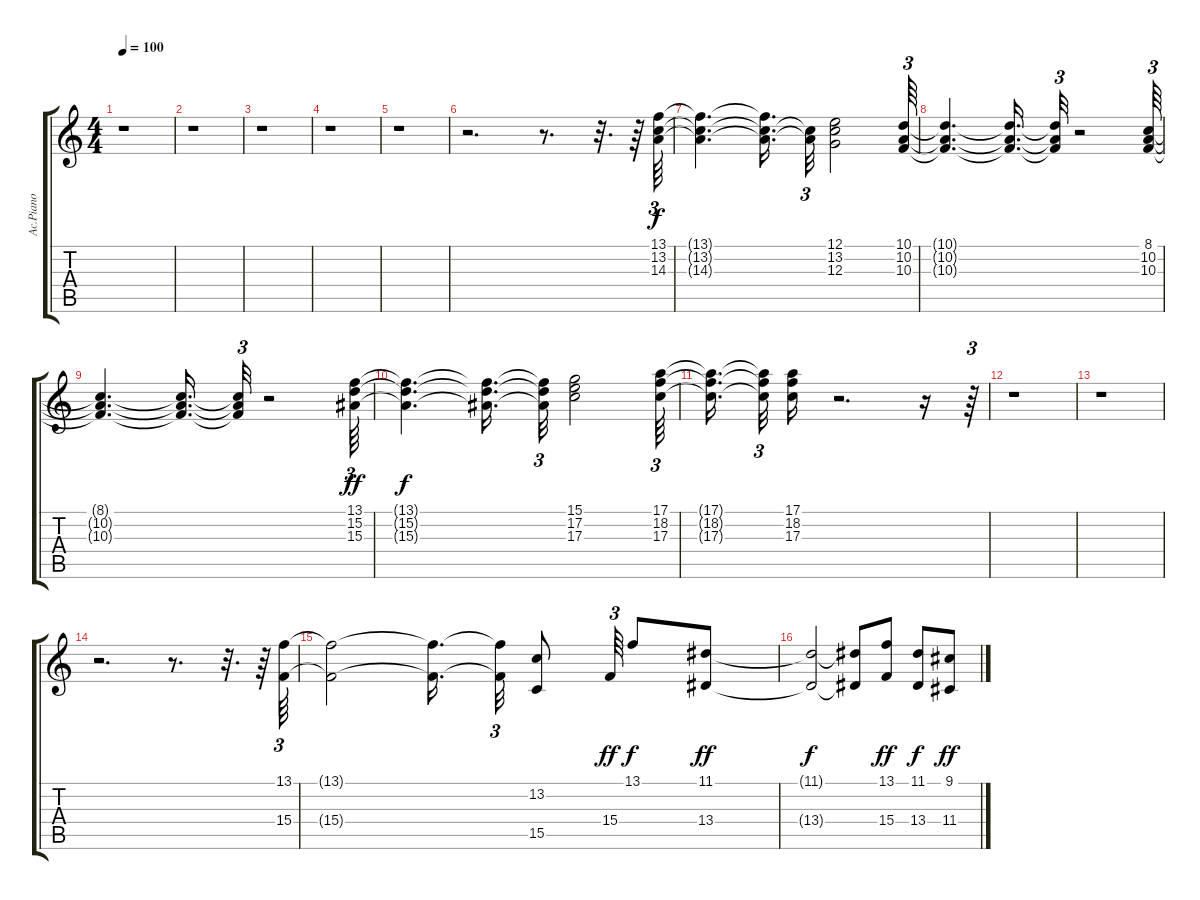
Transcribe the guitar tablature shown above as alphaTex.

\track ("Ac.Piano" "Ac.Piano") {instrument acousticgrandpiano}
\staff {score tabs}
\tuning (E4 B3 G3 D3 A2 E2) {hide}
\ts (4 4)
\tempo 100
\clef g2
\ks c
r.1{dy f} |
r.1 |
r.1 |
r.1 |
r.1 |
r.2{d} r.8{d} r.32{d} r.64 (13.1 13.2 14.3).64{tu (3 2)} |
(13.1{t} 13.2{t} 14.3{t}).4{d} (13.1{t} 13.2{t} 14.3{t}).16{d} (13.2{t} 14.3{t}).32{tu (3 2)} (12.1 13.2 12.3).2 (10.1 10.2 10.3).64{tu (3 2)} |
(10.1{t} 10.2{t} 10.3{t}).4{d} (10.1{t} 10.2{t} 10.3{t}).16{d} (10.1{t} 10.2{t} 10.3{t}).32{tu (3 2)} r.2 (8.1 10.2 10.3).64{tu (3 2)} |
(8.1{t} 10.2{t} 10.3{t}).4{d} (8.1{t} 10.2{t} 10.3{t}).16{d} (8.1{t} 10.2{t} 10.3{t}).32{tu (3 2)} r.2 (13.1 15.2 15.3).64{tu (3 2) dy ff} |
(13.1{t} 15.2{t} 15.3{t}).4{d dy f} (13.1{t} 15.2{t} 15.3{t}).16{d} (13.1{t} 15.2{t} 15.3{t}).32{tu (3 2)} (15.1 17.2 17.3).2 (17.1 18.2 17.3).64{tu (3 2)} |
(17.1{t} 18.2{t} 17.3{t}).16{d beam splitsecondary} (17.1{t} 18.2{t} 17.3{t}).32{tu (3 2)} (17.1 18.2 17.3).16 r.2{d} r.16 r.64{tu (3 2)} |
r.1 |
r.1 |
r.2{d} r.8{d} r.32{d} r.64 (13.1 15.4).64{tu (3 2)} |
(13.1{t} 15.4{t}).2 (13.1{t} 15.4{t}).16{d beam splitsecondary} (13.1{t} 15.4{t}).32{tu (3 2)} (13.2 15.5).8 15.4.64{tu (3 2) dy ff} 13.1.8{dy f} (11.1 13.4).8{dy ff} |
(11.1{t} 13.4{t}).2{dy f} (11.1{t} 13.4{t}).8 (13.1 15.4).8{dy ff} (11.1 13.4).8{dy f} (9.1 11.4).8{dy ff}
